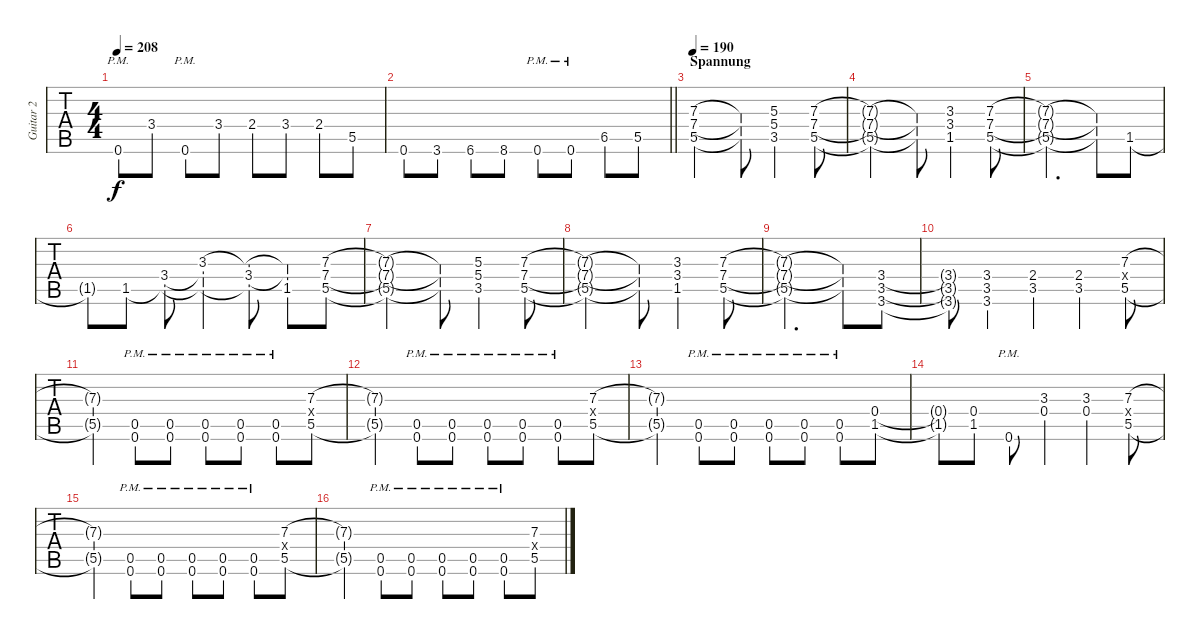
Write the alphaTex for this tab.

\track ("Guitar 2" "Guitar 2") {instrument overdrivenguitar}
\staff {tabs}
\tuning (Db4 Ab3 E3 B2 Gb2 B1) {hide}
\ts (4 4)
\tempo 208
\clef g2
\ks c
0.6{pm}.8{dy f} 3.4.8 0.6{pm}.8 3.4.8 2.4.8 3.4.8 2.4.8 5.5.8 |
\barLineRight lightlight
0.6.8 3.6.8 6.6.8 8.6.8 0.6{pm}.8 0.6{pm}.8 6.5.8 5.5.8 |
\section ("" "Spannung")
\tempo 190
(7.3 7.4 5.5).2 (7.3{t} 7.4{t} 5.5{t}).8 (5.3 5.4 3.5).4 (7.3 7.4 5.5).8 |
(7.3{t} 7.4{t} 5.5{t}).2 (7.3{t} 7.4{t} 5.5{t}).8 (3.3 3.4 1.5).4 (7.3 7.4 5.5).8 |
(7.3{t} 7.4{t} 5.5{t}).2{d} (7.3{t} 7.4{t} 5.5{t}).8 1.5.8 |
1.5{t}.8 1.5.8 (3.4 1.5{t}).8 (3.3 3.4{t} 1.5{t}).4 (3.3{t} 3.4 1.5{t}).8 (3.3{t} 3.4{t} 1.5).8 (7.3 7.4 5.5).8 |
(7.3{t} 7.4{t} 5.5{t}).2 (7.3{t} 7.4{t} 5.5{t}).8 (5.3 5.4 3.5).4 (7.3 7.4 5.5).8 |
(7.3{t} 7.4{t} 5.5{t}).2 (7.3{t} 7.4{t} 5.5{t}).8 (3.3 3.4 1.5).4 (7.3 7.4 5.5).8 |
(7.3{t} 7.4{t} 5.5{t}).2{d} (7.3{t} 7.4{t} 5.5{t}).8 (3.4 3.5 3.6).8 |
(3.4{t} 3.5{t} 3.6{t}).8 (3.4 3.5 3.6).4 (2.4 3.5).4 (2.4 3.5).4 (7.3 0.4{x} 5.5).8 |
(7.3{t} 5.5{t}).4 (0.5{pm} 0.6{pm}).8 (0.5{pm} 0.6{pm}).8 (0.5{pm} 0.6{pm}).8 (0.5{pm} 0.6{pm}).8 (0.5{pm} 0.6{pm}).8 (7.3 0.4{x} 5.5).8 |
(7.3{t} 5.5{t}).4 (0.5{pm} 0.6{pm}).8 (0.5{pm} 0.6{pm}).8 (0.5{pm} 0.6{pm}).8 (0.5{pm} 0.6{pm}).8 (0.5{pm} 0.6{pm}).8 (7.3 0.4{x} 5.5).8 |
(7.3{t} 5.5{t}).4 (0.5{pm} 0.6{pm}).8 (0.5{pm} 0.6{pm}).8 (0.5{pm} 0.6{pm}).8 (0.5{pm} 0.6{pm}).8 (0.5{pm} 0.6{pm}).8 (0.4 1.5).8 |
(0.4{t} 1.5{t}).8 (0.4 1.5).8 0.6{pm}.8 (3.3 0.4).4 (3.3 0.4).4 (7.3 0.4{x} 5.5).8 |
(7.3{t} 5.5{t}).4 (0.5{pm} 0.6{pm}).8 (0.5{pm} 0.6{pm}).8 (0.5{pm} 0.6{pm}).8 (0.5{pm} 0.6{pm}).8 (0.5{pm} 0.6{pm}).8 (7.3 0.4{x} 5.5).8 |
(7.3{t} 5.5{t}).4 (0.5{pm} 0.6{pm}).8 (0.5{pm} 0.6{pm}).8 (0.5{pm} 0.6{pm}).8 (0.5{pm} 0.6{pm}).8 (0.5{pm} 0.6{pm}).8 (7.3 0.4{x} 5.5).8
